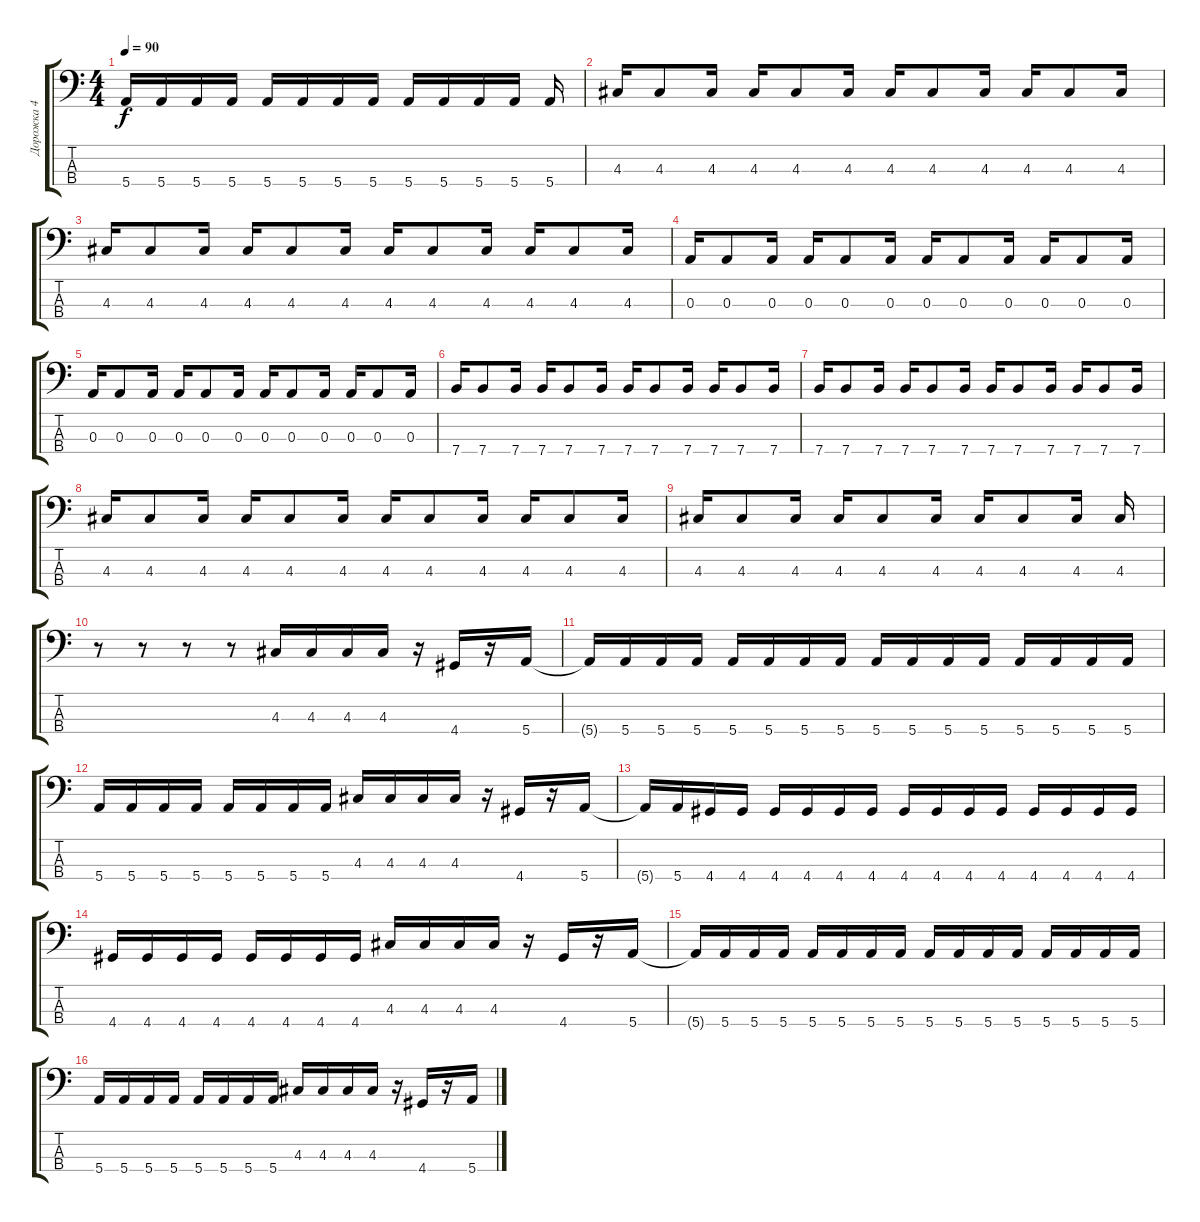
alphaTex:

\track ("Дорожка 4" "Дорожка 4") {instrument electricbasspick}
\staff {score tabs}
\tuning (G2 D2 A1 E1) {hide}
\ts (4 4)
\tempo 90
\clef f4
\ks c
5.4{t}.16{dy f} 5.4.16 5.4.16 5.4.16 5.4.16 5.4.16 5.4.16 5.4.16 5.4.16 5.4.16 5.4.16 5.4.16 5.4.16 |
4.3.16 4.3.8 4.3.16 4.3.16 4.3.8 4.3.16 4.3.16 4.3.8 4.3.16 4.3.16 4.3.8 4.3.16 |
4.3.16 4.3.8 4.3.16 4.3.16 4.3.8 4.3.16 4.3.16 4.3.8 4.3.16 4.3.16 4.3.8 4.3.16 |
0.3.16 0.3.8 0.3.16 0.3.16 0.3.8 0.3.16 0.3.16 0.3.8 0.3.16 0.3.16 0.3.8 0.3.16 |
0.3.16 0.3.8 0.3.16 0.3.16 0.3.8 0.3.16 0.3.16 0.3.8 0.3.16 0.3.16 0.3.8 0.3.16 |
7.4.16 7.4.8 7.4.16 7.4.16 7.4.8 7.4.16 7.4.16 7.4.8 7.4.16 7.4.16 7.4.8 7.4.16 |
7.4.16 7.4.8 7.4.16 7.4.16 7.4.8 7.4.16 7.4.16 7.4.8 7.4.16 7.4.16 7.4.8 7.4.16 |
4.3.16 4.3.8 4.3.16 4.3.16 4.3.8 4.3.16 4.3.16 4.3.8 4.3.16 4.3.16 4.3.8 4.3.16 |
4.3.16 4.3.8 4.3.16 4.3.16 4.3.8 4.3.16 4.3.16 4.3.8 4.3.16 4.3.16 |
r.8 r.8 r.8 r.8 4.3.16 4.3.16 4.3.16 4.3.16 r.16 4.4.16 r.16 5.4.16 |
5.4{t}.16 5.4.16 5.4.16 5.4.16 5.4.16 5.4.16 5.4.16 5.4.16 5.4.16 5.4.16 5.4.16 5.4.16 5.4.16 5.4.16 5.4.16 5.4.16 |
5.4.16 5.4.16 5.4.16 5.4.16 5.4.16 5.4.16 5.4.16 5.4.16 4.3.16 4.3.16 4.3.16 4.3.16 r.16 4.4.16 r.16 5.4.16 |
5.4{t}.16 5.4.16 4.4.16 4.4.16 4.4.16 4.4.16 4.4.16 4.4.16 4.4.16 4.4.16 4.4.16 4.4.16 4.4.16 4.4.16 4.4.16 4.4.16 |
4.4.16 4.4.16 4.4.16 4.4.16 4.4.16 4.4.16 4.4.16 4.4.16 4.3.16 4.3.16 4.3.16 4.3.16 r.16 4.4.16 r.16 5.4.16 |
5.4{t}.16 5.4.16 5.4.16 5.4.16 5.4.16 5.4.16 5.4.16 5.4.16 5.4.16 5.4.16 5.4.16 5.4.16 5.4.16 5.4.16 5.4.16 5.4.16 |
5.4.16 5.4.16 5.4.16 5.4.16 5.4.16 5.4.16 5.4.16 5.4.16 4.3.16 4.3.16 4.3.16 4.3.16 r.16 4.4.16 r.16 5.4.16
